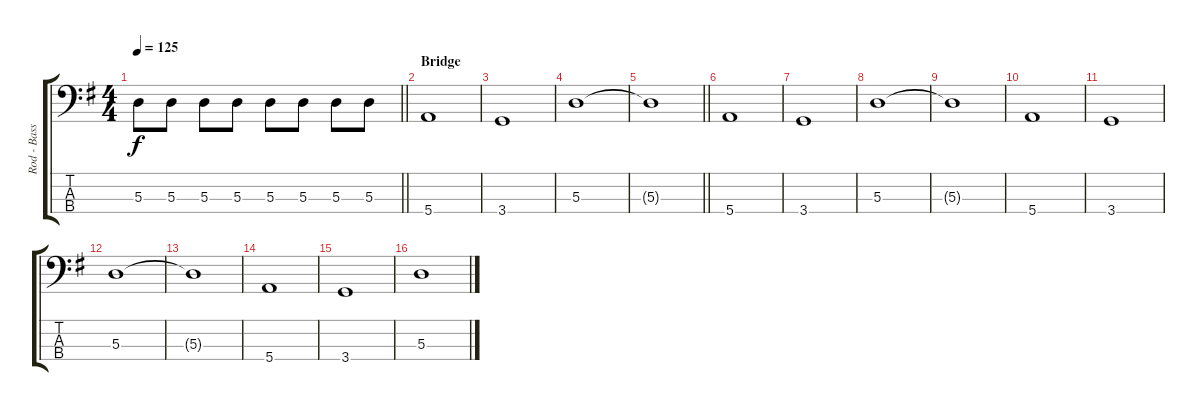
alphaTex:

\track ("Rod - Bass" "Rod - Bass") {instrument electricbasspick}
\staff {score tabs}
\tuning (G2 D2 A1 E1) {hide}
\ts (4 4)
\tempo 125
\clef f4
\barLineRight lightlight
\ks g
5.3.8{dy f} 5.3.8 5.3.8 5.3.8 5.3.8 5.3.8 5.3.8 5.3.8 |
\section ("" "Bridge")
5.4.1 |
3.4.1 |
5.3.1 |
\barLineRight lightlight
5.3{t}.1 |
5.4.1 |
3.4.1 |
5.3.1 |
5.3{t}.1 |
5.4.1 |
3.4.1 |
5.3.1 |
5.3{t}.1 |
5.4.1 |
3.4.1 |
5.3.1
